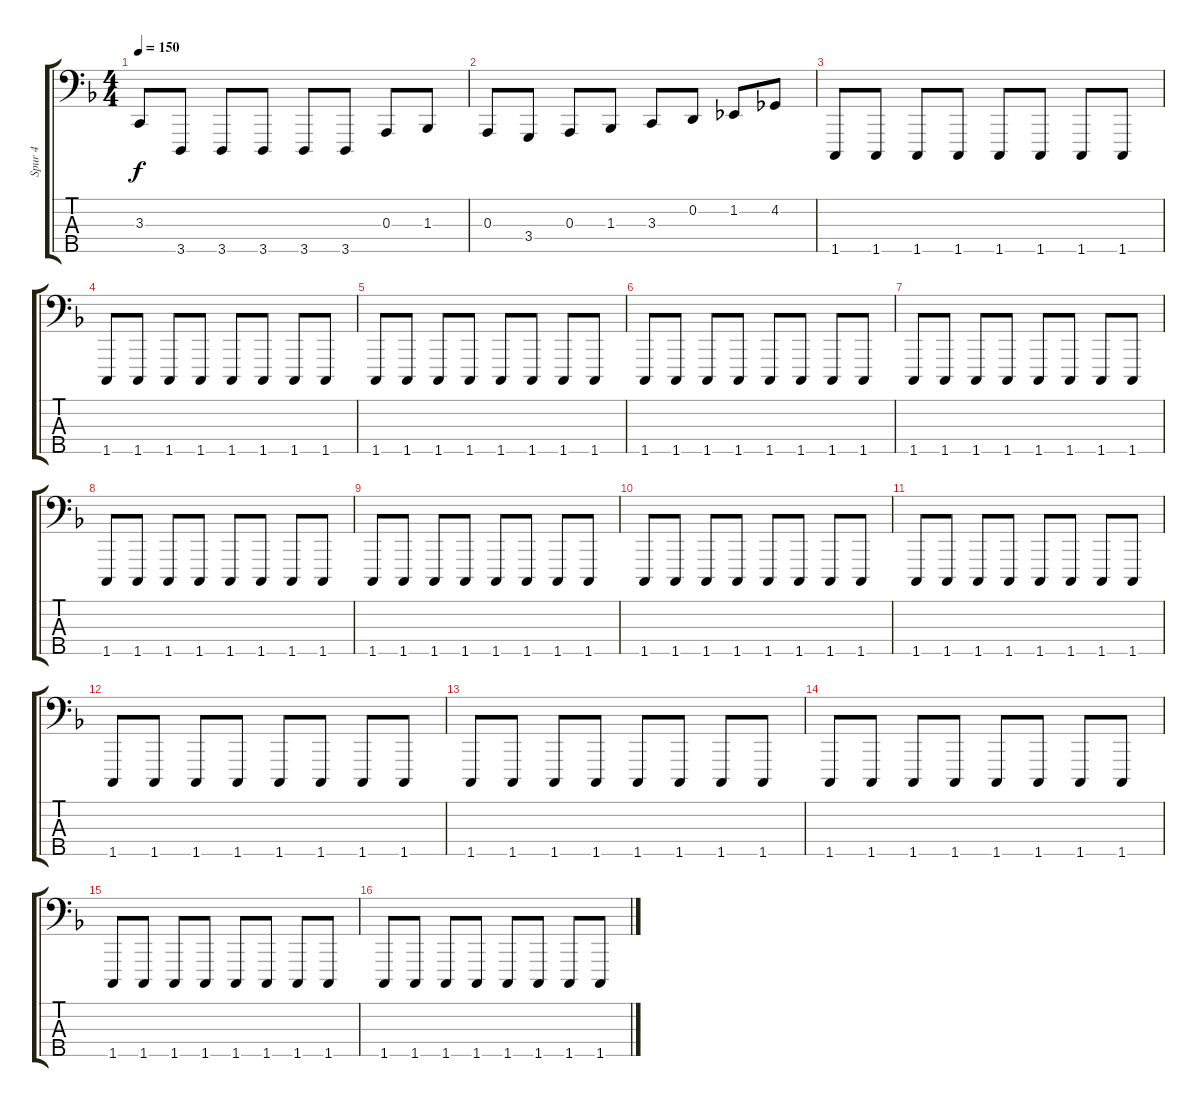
\track ("Spur 4" "Spur 4") {instrument cello}
\staff {score tabs}
\tuning (G2 D2 A1 E1 B0) {hide}
\ts (4 4)
\tempo 150
\clef f4
\ks f
3.3.8{dy f} 3.5.8 3.5.8 3.5.8 3.5.8 3.5.8 0.3.8 1.3.8 |
0.3.8 3.4.8 0.3.8 1.3.8 3.3.8 0.2.8 1.2.8 4.2.8 |
1.5.8 1.5.8 1.5.8 1.5.8 1.5.8 1.5.8 1.5.8 1.5.8 |
1.5.8 1.5.8 1.5.8 1.5.8 1.5.8 1.5.8 1.5.8 1.5.8 |
1.5.8 1.5.8 1.5.8 1.5.8 1.5.8 1.5.8 1.5.8 1.5.8 |
1.5.8 1.5.8 1.5.8 1.5.8 1.5.8 1.5.8 1.5.8 1.5.8 |
1.5.8 1.5.8 1.5.8 1.5.8 1.5.8 1.5.8 1.5.8 1.5.8 |
1.5.8 1.5.8 1.5.8 1.5.8 1.5.8 1.5.8 1.5.8 1.5.8 |
1.5.8 1.5.8 1.5.8 1.5.8 1.5.8 1.5.8 1.5.8 1.5.8 |
1.5.8 1.5.8 1.5.8 1.5.8 1.5.8 1.5.8 1.5.8 1.5.8 |
1.5.8 1.5.8 1.5.8 1.5.8 1.5.8 1.5.8 1.5.8 1.5.8 |
1.5.8 1.5.8 1.5.8 1.5.8 1.5.8 1.5.8 1.5.8 1.5.8 |
1.5.8 1.5.8 1.5.8 1.5.8 1.5.8 1.5.8 1.5.8 1.5.8 |
1.5.8 1.5.8 1.5.8 1.5.8 1.5.8 1.5.8 1.5.8 1.5.8 |
1.5.8 1.5.8 1.5.8 1.5.8 1.5.8 1.5.8 1.5.8 1.5.8 |
1.5.8 1.5.8 1.5.8 1.5.8 1.5.8 1.5.8 1.5.8 1.5.8
